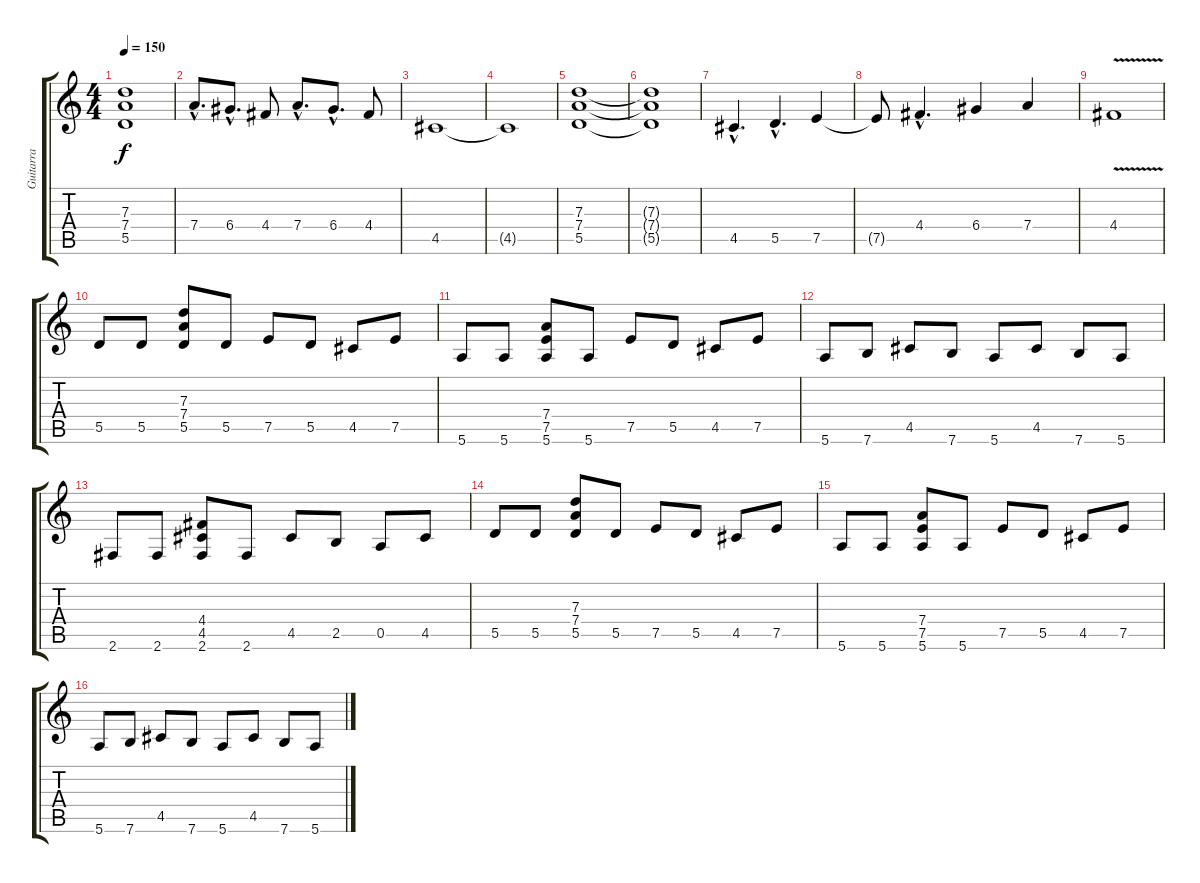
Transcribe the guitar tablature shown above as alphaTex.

\track ("Guitarra" "Guitarra") {instrument distortionguitar}
\staff {score tabs}
\tuning (E4 B3 G3 D3 A2 E2) {hide}
\ts (4 4)
\tempo 150
\clef g2
\ks c
(7.3 7.4 5.5).1{dy f} |
7.4{hac}.8{d} 6.4{hac}.8{d} 4.4.8 7.4{hac}.8{d} 6.4{hac}.8{d} 4.4.8 |
4.5.1{instrument guitarharmonics} |
4.5{t}.1 |
(7.3 7.4 5.5).1{instrument distortionguitar} |
(7.3{t} 7.4{t} 5.5{t}).1 |
4.5{hac}.4{d} 5.5{hac}.4{d} 7.5.4 |
7.5{t}.8 4.4{hac}.4{d} 6.4.4 7.4.4 |
4.4{v}.1 |
5.5.8 5.5.8 (7.3 7.4 5.5).8 5.5.8 7.5.8 5.5.8 4.5.8 7.5.8 |
5.6.8 5.6.8 (7.4 7.5 5.6).8 5.6.8 7.5.8 5.5.8 4.5.8 7.5.8 |
5.6.8 7.6.8 4.5.8 7.6.8 5.6.8 4.5.8 7.6.8 5.6.8 |
2.6.8 2.6.8 (4.4 4.5 2.6).8 2.6.8 4.5.8 2.5.8 0.5.8 4.5.8 |
5.5.8 5.5.8 (7.3 7.4 5.5).8 5.5.8 7.5.8 5.5.8 4.5.8 7.5.8 |
5.6.8 5.6.8 (7.4 7.5 5.6).8 5.6.8 7.5.8 5.5.8 4.5.8 7.5.8 |
5.6.8 7.6.8 4.5.8 7.6.8 5.6.8 4.5.8 7.6.8 5.6.8
